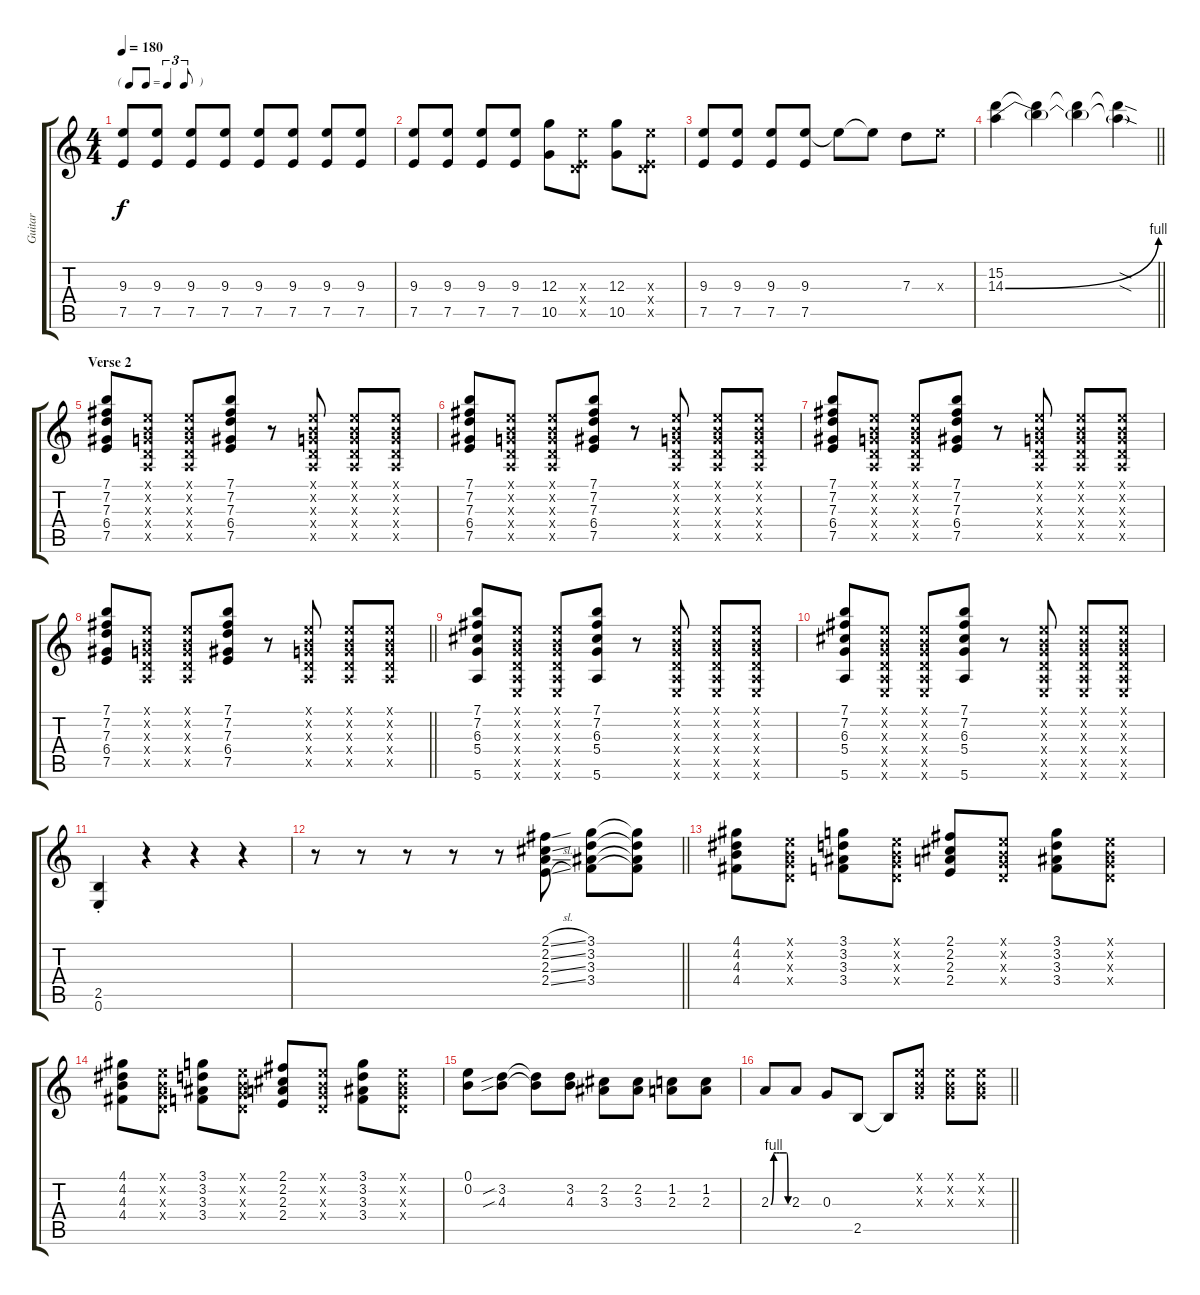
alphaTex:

\track ("Guitar" "Guitar") {instrument overdrivenguitar}
\staff {score tabs}
\tuning (E4 B3 G3 D3 A2 E2) {hide}
\ts (4 4)
\tf triplet8th
\tempo 180
\clef g2
\ks c
(9.3 7.5).8{dy f} (9.3 7.5).8 (9.3 7.5).8 (9.3 7.5).8 (9.3 7.5).8 (9.3 7.5).8 (9.3 7.5).8 (9.3 7.5).8 |
(9.3 7.5).8 (9.3 7.5).8 (9.3 7.5).8 (9.3 7.5).8 (12.3 10.5).8 (9.3{x} 0.4{x} 7.5{x}).8 (12.3 10.5).8 (9.3{x} 0.4{x} 7.5{x}).8 |
(9.3 7.5).8 (9.3 7.5).8 (9.3 7.5).8 (9.3 7.5).8 9.3{t}.8 9.3{t}.8 7.3.8 9.3{x}.8 |
\barLineRight lightlight
(15.2 14.3{be (bend 0 0 60 4)}).4 (15.2{t} 14.3{t}).4 (15.2{t} 14.3{t}).4 (15.2{sod t} 14.3{sod t}).4 |
\section ("" "Verse 2")
(7.1 7.2 7.3 6.4 7.5).8 (0.1{x} 0.2{x} 0.3{x} 0.4{x} 0.5{x}).8 (0.1{x} 0.2{x} 0.3{x} 0.4{x} 0.5{x}).8 (7.1 7.2 7.3 6.4 7.5).8 r.8 (0.1{x} 0.2{x} 0.3{x} 0.4{x} 0.5{x}).8 (0.1{x} 0.2{x} 0.3{x} 0.4{x} 0.5{x}).8 (0.1{x} 0.2{x} 0.3{x} 0.4{x} 0.5{x}).8 |
(7.1 7.2 7.3 6.4 7.5).8 (0.1{x} 0.2{x} 0.3{x} 0.4{x} 0.5{x}).8 (0.1{x} 0.2{x} 0.3{x} 0.4{x} 0.5{x}).8 (7.1 7.2 7.3 6.4 7.5).8 r.8 (0.1{x} 0.2{x} 0.3{x} 0.4{x} 0.5{x}).8 (0.1{x} 0.2{x} 0.3{x} 0.4{x} 0.5{x}).8 (0.1{x} 0.2{x} 0.3{x} 0.4{x} 0.5{x}).8 |
(7.1 7.2 7.3 6.4 7.5).8 (0.1{x} 0.2{x} 0.3{x} 0.4{x} 0.5{x}).8 (0.1{x} 0.2{x} 0.3{x} 0.4{x} 0.5{x}).8 (7.1 7.2 7.3 6.4 7.5).8 r.8 (0.1{x} 0.2{x} 0.3{x} 0.4{x} 0.5{x}).8 (0.1{x} 0.2{x} 0.3{x} 0.4{x} 0.5{x}).8 (0.1{x} 0.2{x} 0.3{x} 0.4{x} 0.5{x}).8 |
\barLineRight lightlight
(7.1 7.2 7.3 6.4 7.5).8 (0.1{x} 0.2{x} 0.3{x} 0.4{x} 0.5{x}).8 (0.1{x} 0.2{x} 0.3{x} 0.4{x} 0.5{x}).8 (7.1 7.2 7.3 6.4 7.5).8 r.8 (0.1{x} 0.2{x} 0.3{x} 0.4{x} 0.5{x}).8 (0.1{x} 0.2{x} 0.3{x} 0.4{x} 0.5{x}).8 (0.1{x} 0.2{x} 0.3{x} 0.4{x} 0.5{x}).8 |
(7.1 7.2 6.3 5.4 5.6).8 (0.1{x} 0.2{x} 0.3{x} 0.4{x} 0.5{x} 0.6{x}).8 (0.1{x} 0.2{x} 0.3{x} 0.4{x} 0.5{x} 0.6{x}).8 (7.1 7.2 6.3 5.4 5.6).8 r.8 (0.1{x} 0.2{x} 0.3{x} 0.4{x} 0.5{x} 0.6{x}).8 (0.1{x} 0.2{x} 0.3{x} 0.4{x} 0.5{x} 0.6{x}).8 (0.1{x} 0.2{x} 0.3{x} 0.4{x} 0.5{x} 0.6{x}).8 |
(7.1 7.2 6.3 5.4 5.6).8 (0.1{x} 0.2{x} 0.3{x} 0.4{x} 0.5{x} 0.6{x}).8 (0.1{x} 0.2{x} 0.3{x} 0.4{x} 0.5{x} 0.6{x}).8 (7.1 7.2 6.3 5.4 5.6).8 r.8 (0.1{x} 0.2{x} 0.3{x} 0.4{x} 0.5{x} 0.6{x}).8 (0.1{x} 0.2{x} 0.3{x} 0.4{x} 0.5{x} 0.6{x}).8 (0.1{x} 0.2{x} 0.3{x} 0.4{x} 0.5{x} 0.6{x}).8 |
(2.5{st} 0.6{st}).4 r.4 r.4 r.4 |
\barLineRight lightlight
r.8 r.8 r.8 r.8 r.8 (2.1{sl} 2.2{sl} 2.3{sl} 2.4{sl}).8 (3.1 3.2 3.3 3.4).8 (3.1{t} 3.2{t} 3.3{t} 3.4{t}).8 |
(4.1 4.2 4.3 4.4).8 (0.1{x} 0.2{x} 0.3{x} 0.4{x}).8 (3.1 3.2 3.3 3.4).8 (0.1{x} 0.2{x} 0.3{x} 0.4{x}).8 (2.1 2.2 2.3 2.4).8 (0.1{x} 0.2{x} 0.3{x} 0.4{x}).8 (3.1 3.2 3.3 3.4).8 (0.1{x} 0.2{x} 0.3{x} 0.4{x}).8 |
(4.1 4.2 4.3 4.4).8 (0.1{x} 0.2{x} 0.3{x} 0.4{x}).8 (3.1 3.2 3.3 3.4).8 (0.1{x} 0.2{x} 0.3{x} 0.4{x}).8 (2.1 2.2 2.3 2.4).8 (0.1{x} 0.2{x} 0.3{x} 0.4{x}).8 (3.1 3.2 3.3 3.4).8 (0.1{x} 0.2{x} 0.3{x} 0.4{x}).8 |
(0.1 0.2).8 (3.2{sib} 4.3{sib}).8 (3.2{t} 4.3{t}).8 (3.2 4.3).8 (2.2 3.3).8 (2.2 3.3).8 (1.2 2.3).8 (1.2 2.3).8 |
\barLineRight lightlight
2.3{be (custom 0 0 10 4 20 4 30 4 55 4 60 0)}.8 2.3.8 0.3.8 2.5.8 2.5{t}.8 (0.1{x} 0.2{x} 0.3{x}).8 (0.1{x} 0.2{x} 0.3{x}).8 (0.1{x} 0.2{x} 0.3{x}).8
